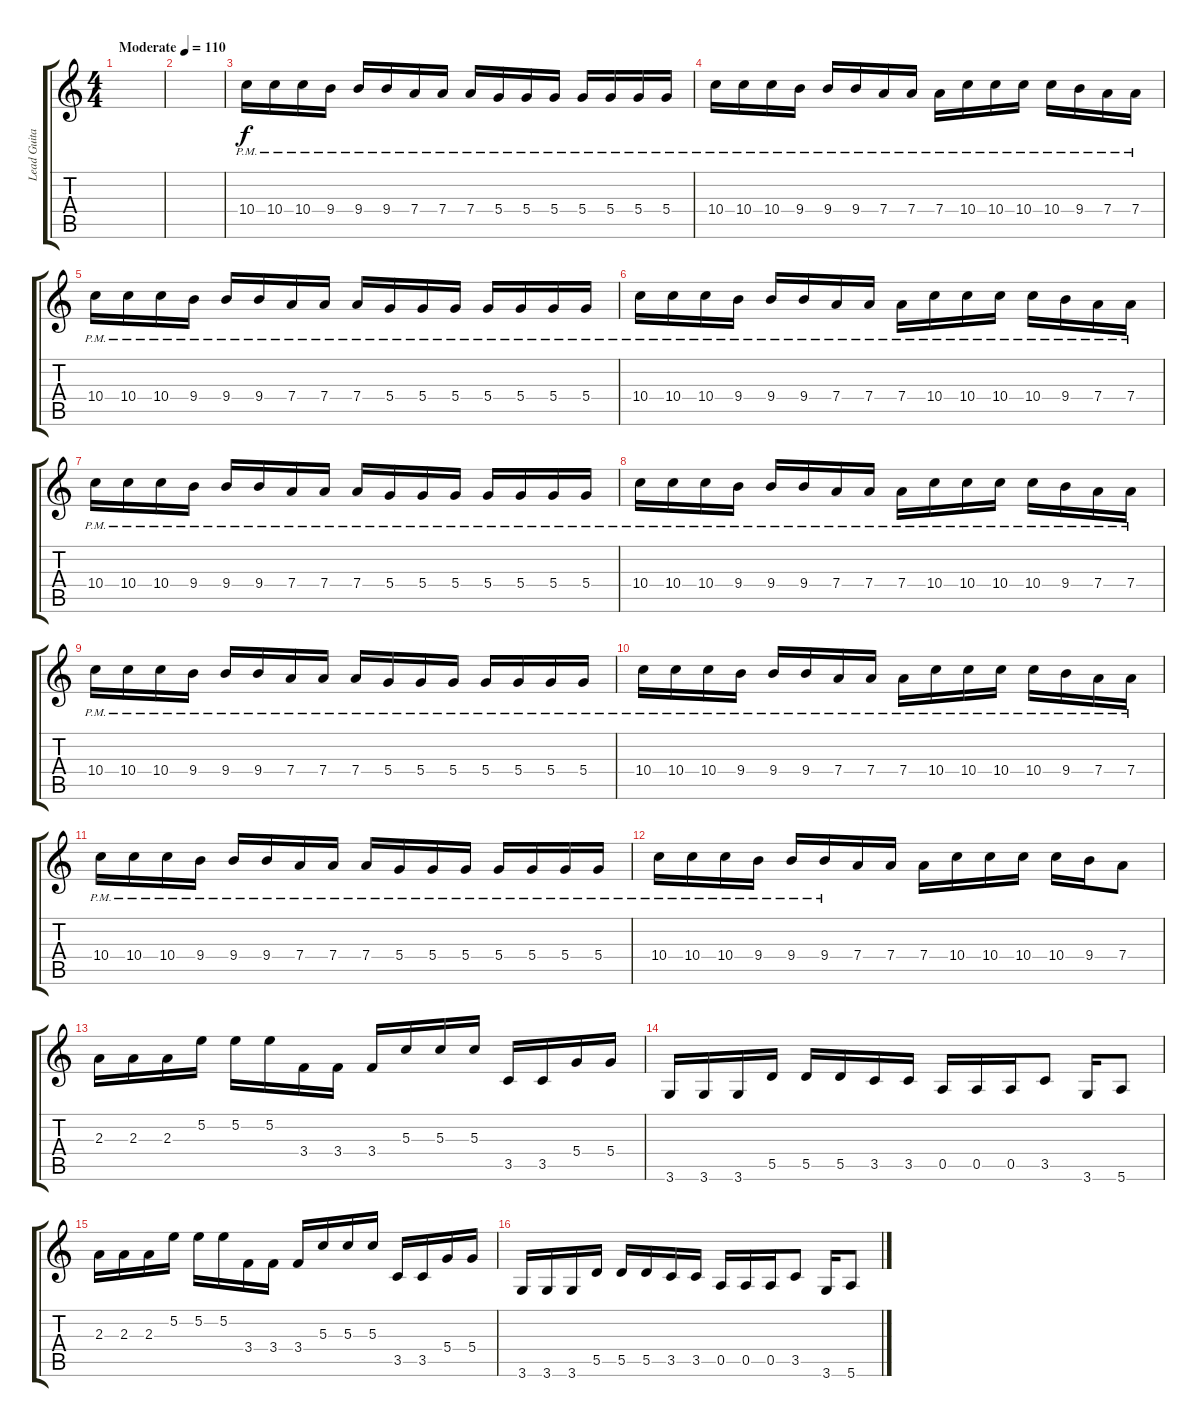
\track ("Lead Guitar" "Lead Guita") {instrument distortionguitar}
\staff {score tabs}
\tuning (E4 B3 G3 D3 A2 E2) {hide}
\ts (4 4)
\tempo (110 "Moderate")
\clef g2
\ks c
|
|
10.4{pm}.16 10.4{pm}.16 10.4{pm}.16 9.4{pm}.16 9.4{pm}.16 9.4{pm}.16 7.4{pm}.16 7.4{pm}.16 7.4{pm}.16 5.4{pm}.16 5.4{pm}.16 5.4{pm}.16 5.4{pm}.16 5.4{pm}.16 5.4{pm}.16 5.4{pm}.16 |
10.4{pm}.16 10.4{pm}.16 10.4{pm}.16 9.4{pm}.16 9.4{pm}.16 9.4{pm}.16 7.4{pm}.16 7.4{pm}.16 7.4{pm}.16 10.4{pm}.16 10.4{pm}.16 10.4{pm}.16 10.4{pm}.16 9.4{pm}.16 7.4{pm}.16 7.4{pm}.16 |
10.4{pm}.16 10.4{pm}.16 10.4{pm}.16 9.4{pm}.16 9.4{pm}.16 9.4{pm}.16 7.4{pm}.16 7.4{pm}.16 7.4{pm}.16 5.4{pm}.16 5.4{pm}.16 5.4{pm}.16 5.4{pm}.16 5.4{pm}.16 5.4{pm}.16 5.4{pm}.16 |
10.4{pm}.16 10.4{pm}.16 10.4{pm}.16 9.4{pm}.16 9.4{pm}.16 9.4{pm}.16 7.4{pm}.16 7.4{pm}.16 7.4{pm}.16 10.4{pm}.16 10.4{pm}.16 10.4{pm}.16 10.4{pm}.16 9.4{pm}.16 7.4{pm}.16 7.4{pm}.16 |
10.4{pm}.16 10.4{pm}.16 10.4{pm}.16 9.4{pm}.16 9.4{pm}.16 9.4{pm}.16 7.4{pm}.16 7.4{pm}.16 7.4{pm}.16 5.4{pm}.16 5.4{pm}.16 5.4{pm}.16 5.4{pm}.16 5.4{pm}.16 5.4{pm}.16 5.4{pm}.16 |
10.4{pm}.16 10.4{pm}.16 10.4{pm}.16 9.4{pm}.16 9.4{pm}.16 9.4{pm}.16 7.4{pm}.16 7.4{pm}.16 7.4{pm}.16 10.4{pm}.16 10.4{pm}.16 10.4{pm}.16 10.4{pm}.16 9.4{pm}.16 7.4{pm}.16 7.4{pm}.16 |
10.4{pm}.16 10.4{pm}.16 10.4{pm}.16 9.4{pm}.16 9.4{pm}.16 9.4{pm}.16 7.4{pm}.16 7.4{pm}.16 7.4{pm}.16 5.4{pm}.16 5.4{pm}.16 5.4{pm}.16 5.4{pm}.16 5.4{pm}.16 5.4{pm}.16 5.4{pm}.16 |
10.4{pm}.16 10.4{pm}.16 10.4{pm}.16 9.4{pm}.16 9.4{pm}.16 9.4{pm}.16 7.4{pm}.16 7.4{pm}.16 7.4{pm}.16 10.4{pm}.16 10.4{pm}.16 10.4{pm}.16 10.4{pm}.16 9.4{pm}.16 7.4{pm}.16 7.4{pm}.16 |
10.4{pm}.16 10.4{pm}.16 10.4{pm}.16 9.4{pm}.16 9.4{pm}.16 9.4{pm}.16 7.4{pm}.16 7.4{pm}.16 7.4{pm}.16 5.4{pm}.16 5.4{pm}.16 5.4{pm}.16 5.4{pm}.16 5.4{pm}.16 5.4{pm}.16 5.4{pm}.16 |
10.4{pm}.16 10.4{pm}.16 10.4{pm}.16 9.4{pm}.16 9.4{pm}.16 9.4{pm}.16 7.4.16 7.4.16 7.4.16 10.4.16 10.4.16 10.4.16 10.4.16 9.4.16 7.4.8 |
2.3.16 2.3.16 2.3.16 5.2.16 5.2.16 5.2.16 3.4.16 3.4.16 3.4.16 5.3.16 5.3.16 5.3.16 3.5.16 3.5.16 5.4.16 5.4.16 |
3.6.16 3.6.16 3.6.16 5.5.16 5.5.16 5.5.16 3.5.16 3.5.16 0.5.16 0.5.16 0.5.16 3.5.8 3.6.16 5.6.8 |
2.3.16 2.3.16 2.3.16 5.2.16 5.2.16 5.2.16 3.4.16 3.4.16 3.4.16 5.3.16 5.3.16 5.3.16 3.5.16 3.5.16 5.4.16 5.4.16 |
3.6.16 3.6.16 3.6.16 5.5.16 5.5.16 5.5.16 3.5.16 3.5.16 0.5.16 0.5.16 0.5.16 3.5.8 3.6.16 5.6.8
